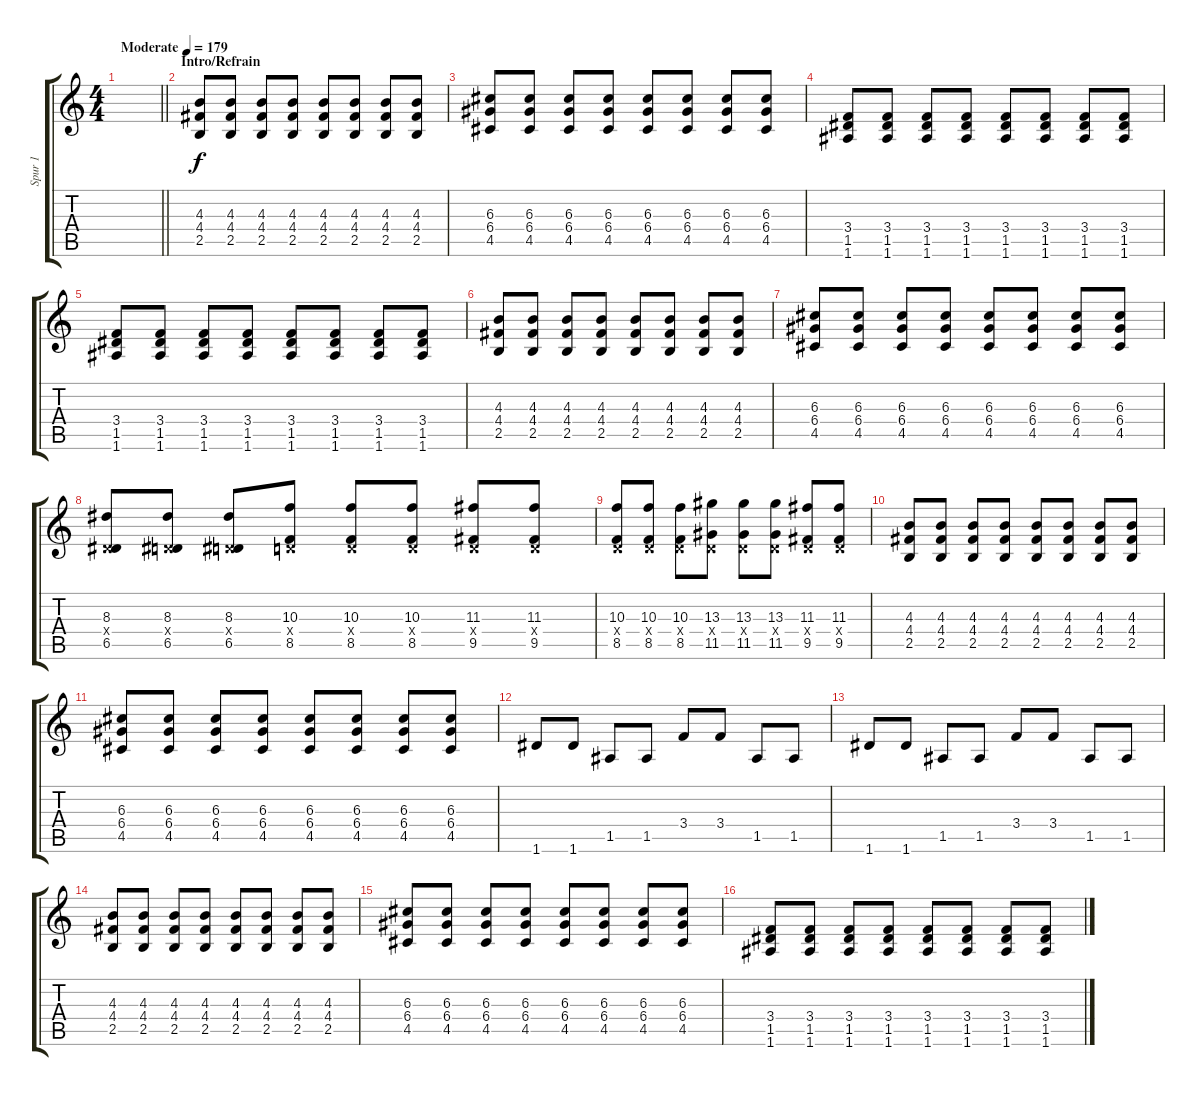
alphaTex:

\track ("Spur 1" "Spur 1") {instrument distortionguitar}
\staff {score tabs}
\tuning (E4 B3 G3 D3 A2 D3) {hide}
\ts (4 4)
\tempo (179 "Moderate")
\clef g2
\barLineRight lightlight
\ks c
|
\section ("" "Intro/Refrain")
(4.3 4.4 2.5).8 (4.3 4.4 2.5).8 (4.3 4.4 2.5).8 (4.3 4.4 2.5).8 (4.3 4.4 2.5).8 (4.3 4.4 2.5).8 (4.3 4.4 2.5).8 (4.3 4.4 2.5).8 |
(6.3 6.4 4.5).8 (6.3 6.4 4.5).8 (6.3 6.4 4.5).8 (6.3 6.4 4.5).8 (6.3 6.4 4.5).8 (6.3 6.4 4.5).8 (6.3 6.4 4.5).8 (6.3 6.4 4.5).8 |
(3.4 1.5 1.6).8 (3.4 1.5 1.6).8 (3.4 1.5 1.6).8 (3.4 1.5 1.6).8 (3.4 1.5 1.6).8 (3.4 1.5 1.6).8 (3.4 1.5 1.6).8 (3.4 1.5 1.6).8 |
(3.4 1.5 1.6).8 (3.4 1.5 1.6).8 (3.4 1.5 1.6).8 (3.4 1.5 1.6).8 (3.4 1.5 1.6).8 (3.4 1.5 1.6).8 (3.4 1.5 1.6).8 (3.4 1.5 1.6).8 |
(4.3 4.4 2.5).8 (4.3 4.4 2.5).8 (4.3 4.4 2.5).8 (4.3 4.4 2.5).8 (4.3 4.4 2.5).8 (4.3 4.4 2.5).8 (4.3 4.4 2.5).8 (4.3 4.4 2.5).8 |
(6.3 6.4 4.5).8 (6.3 6.4 4.5).8 (6.3 6.4 4.5).8 (6.3 6.4 4.5).8 (6.3 6.4 4.5).8 (6.3 6.4 4.5).8 (6.3 6.4 4.5).8 (6.3 6.4 4.5).8 |
(8.3 0.4{x} 6.5).8 (8.3 0.4{x} 6.5).8 (8.3 0.4{x} 6.5).8 (10.3 0.4{x} 8.5).8 (10.3 0.4{x} 8.5).8 (10.3 0.4{x} 8.5).8 (11.3 0.4{x} 9.5).8 (11.3 0.4{x} 9.5).8 |
(10.3 0.4{x} 8.5).8 (10.3 0.4{x} 8.5).8 (10.3 0.4{x} 8.5).8 (13.3 0.4{x} 11.5).8 (13.3 0.4{x} 11.5).8 (13.3 0.4{x} 11.5).8 (11.3 0.4{x} 9.5).8 (11.3 0.4{x} 9.5).8 |
(4.3 4.4 2.5).8 (4.3 4.4 2.5).8 (4.3 4.4 2.5).8 (4.3 4.4 2.5).8 (4.3 4.4 2.5).8 (4.3 4.4 2.5).8 (4.3 4.4 2.5).8 (4.3 4.4 2.5).8 |
(6.3 6.4 4.5).8 (6.3 6.4 4.5).8 (6.3 6.4 4.5).8 (6.3 6.4 4.5).8 (6.3 6.4 4.5).8 (6.3 6.4 4.5).8 (6.3 6.4 4.5).8 (6.3 6.4 4.5).8 |
1.6.8 1.6.8 1.5.8 1.5.8 3.4.8 3.4.8 1.5.8 1.5.8 |
1.6.8 1.6.8 1.5.8 1.5.8 3.4.8 3.4.8 1.5.8 1.5.8 |
(4.3 4.4 2.5).8 (4.3 4.4 2.5).8 (4.3 4.4 2.5).8 (4.3 4.4 2.5).8 (4.3 4.4 2.5).8 (4.3 4.4 2.5).8 (4.3 4.4 2.5).8 (4.3 4.4 2.5).8 |
(6.3 6.4 4.5).8 (6.3 6.4 4.5).8 (6.3 6.4 4.5).8 (6.3 6.4 4.5).8 (6.3 6.4 4.5).8 (6.3 6.4 4.5).8 (6.3 6.4 4.5).8 (6.3 6.4 4.5).8 |
(3.4 1.5 1.6).8 (3.4 1.5 1.6).8 (3.4 1.5 1.6).8 (3.4 1.5 1.6).8 (3.4 1.5 1.6).8 (3.4 1.5 1.6).8 (3.4 1.5 1.6).8 (3.4 1.5 1.6).8
